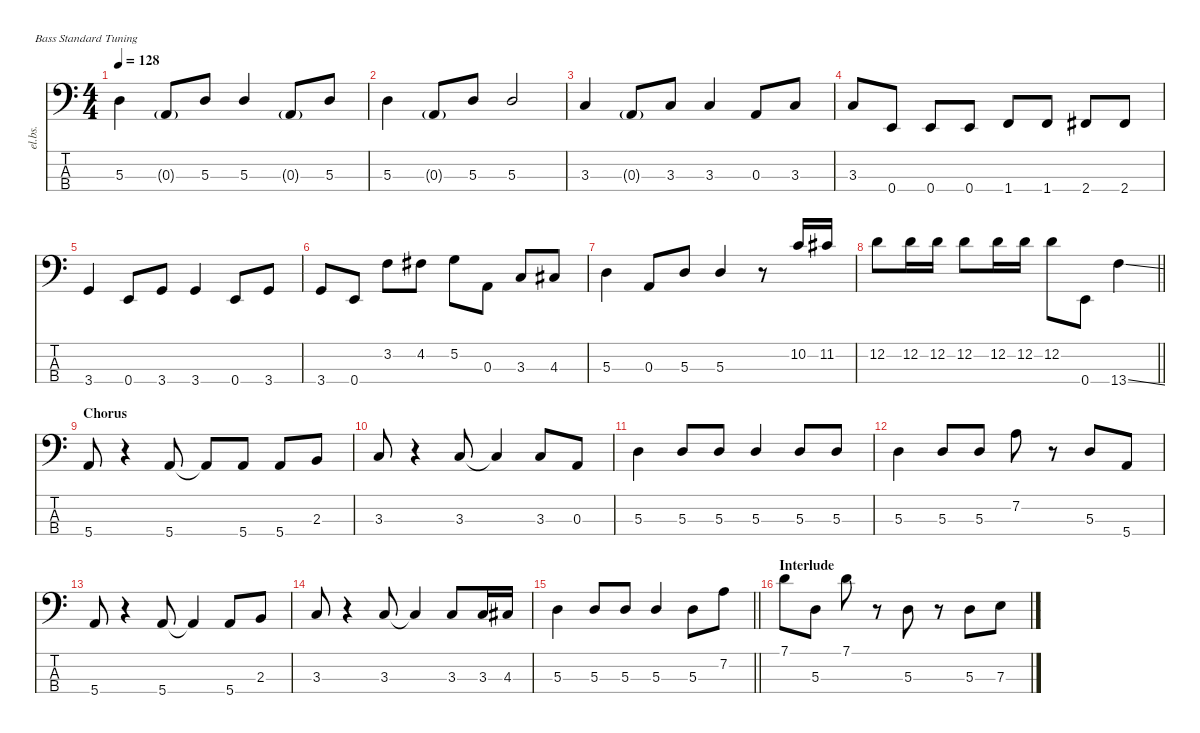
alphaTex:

\defaultSystemsLayout 4
\hideDynamics
\bracketExtendMode nobrackets
\otherSystemsTrackNameOrientation horizontal
\track ("Bass(Duff)" "el.bs.") {instrument electricbassfinger}
\staff {score tabs}
\tuning (G2 D2 A1 E1)
\ts (4 4)
\tempo 128
\clef f4
\ks c
5.3.4{dy f beam Down} 0.3{g}.8{dy mf beam Up} 5.3.8{dy f beam Up} 5.3.4{beam Up} 0.3{g}.8{dy mf beam Up} 5.3.8{dy f beam Up} |
5.3.4{beam Down} 0.3{g}.8{dy mf beam Up} 5.3.8{dy f beam Up} 5.3.2{beam Up} |
3.3.4{beam Up} 0.3{g}.8{dy mf beam Up} 3.3.8{dy f beam Up} 3.3.4{beam Up} 0.3.8{beam Up} 3.3.8{beam Up} |
3.3.8{beam Up} 0.4.8{beam Up} 0.4.8{beam Up} 0.4.8{beam Up} 1.4.8{beam Up} 1.4.8{beam Up} 2.4{acc #}.8{beam Up} 2.4{acc #}.8{beam Up} |
3.4.4{beam Up} 0.4.8{beam Up} 3.4.8{beam Up} 3.4.4{beam Up} 0.4.8{beam Up} 3.4.8{beam Up} |
3.4.8{beam Up} 0.4.8{beam Up} 3.2.8{beam Down} 4.2{acc #}.8{beam Down} 5.2.8{beam Down} 0.3.8{beam Down} 3.3.8{beam Up} 4.3{acc #}.8{beam Up} |
5.3.4{beam Down} 0.3.8{beam Up} 5.3.8{beam Up} 5.3.4{beam Up} r.8{beam Up} 10.2.16{beam Down} 11.2{acc #}.16{beam Down} |
\barLineRight lightlight
12.2.8{beam Down} 12.2.16{beam Down} 12.2.16{beam Down} 12.2.8{beam Down} 12.2.16{beam Down} 12.2.16{beam Down} 12.2.8{beam Down} 0.4.8{beam Down} 13.4{ss}.4{beam Down} |
\section ("" "Chorus")
5.4.8{beam Up} r.4{beam Up} 5.4.8{beam Up} 5.4{t}.8{beam Up} 5.4.8{beam Up} 5.4.8{beam Up} 2.3.8{beam Up} |
3.3.8{beam Up} r.4{beam Up} 3.3.8{beam Up} 3.3{t}.4{beam Up} 3.3.8{beam Up} 0.3.8{beam Up} |
5.3.4{beam Down} 5.3.8{beam Up} 5.3.8{beam Up} 5.3.4{beam Up} 5.3.8{beam Up} 5.3.8{beam Up} |
5.3.4{beam Down} 5.3.8{beam Up} 5.3.8{beam Up} 7.2.8{beam Down} r.8{beam Down} 5.3.8{beam Up} 5.4.8{beam Up} |
5.4.8{beam Up} r.4{beam Up} 5.4.8{beam Up} 5.4{t}.4{beam Up} 5.4.8{beam Up} 2.3.8{beam Up} |
3.3.8{beam Up} r.4{beam Up} 3.3.8{beam Up} 3.3{t}.4{beam Up} 3.3.8{beam Up} 3.3.16{beam Up} 4.3{acc #}.16{beam Up} |
\barLineRight lightlight
5.3.4{beam Down} 5.3.8{beam Up} 5.3.8{beam Up} 5.3.4{beam Up} 5.3.8{beam Down} 7.2.8{beam Down} |
\section ("" "Interlude")
7.1.8{beam Down} 5.3.8{beam Down} 7.1.8{beam Down} r.8{beam Down} 5.3.8{beam Down} r.8{beam Down} 5.3.8{beam Down} 7.3.8{beam Down}
